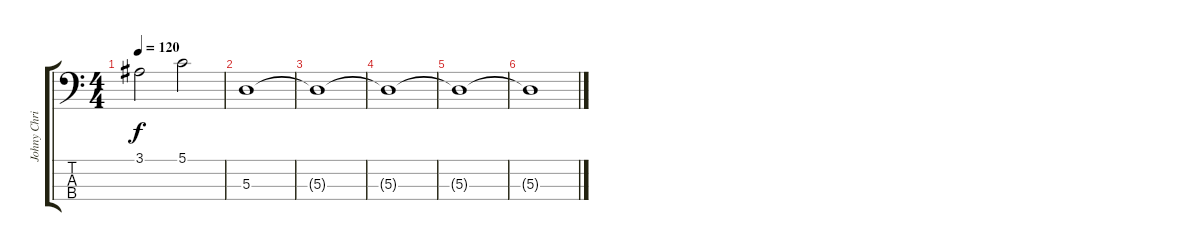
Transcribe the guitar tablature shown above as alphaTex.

\track ("Johny Christ" "Johny Chri") {instrument electricbassfinger}
\staff {score tabs}
\tuning (G2 D2 A1 E1) {hide}
\ts (4 4)
\tempo 120
\clef f4
\ks c
3.1.2{dy f} 5.1.2 |
5.3.1 |
5.3{t}.1 |
5.3{t}.1 |
5.3{t}.1 |
5.3{t}.1
